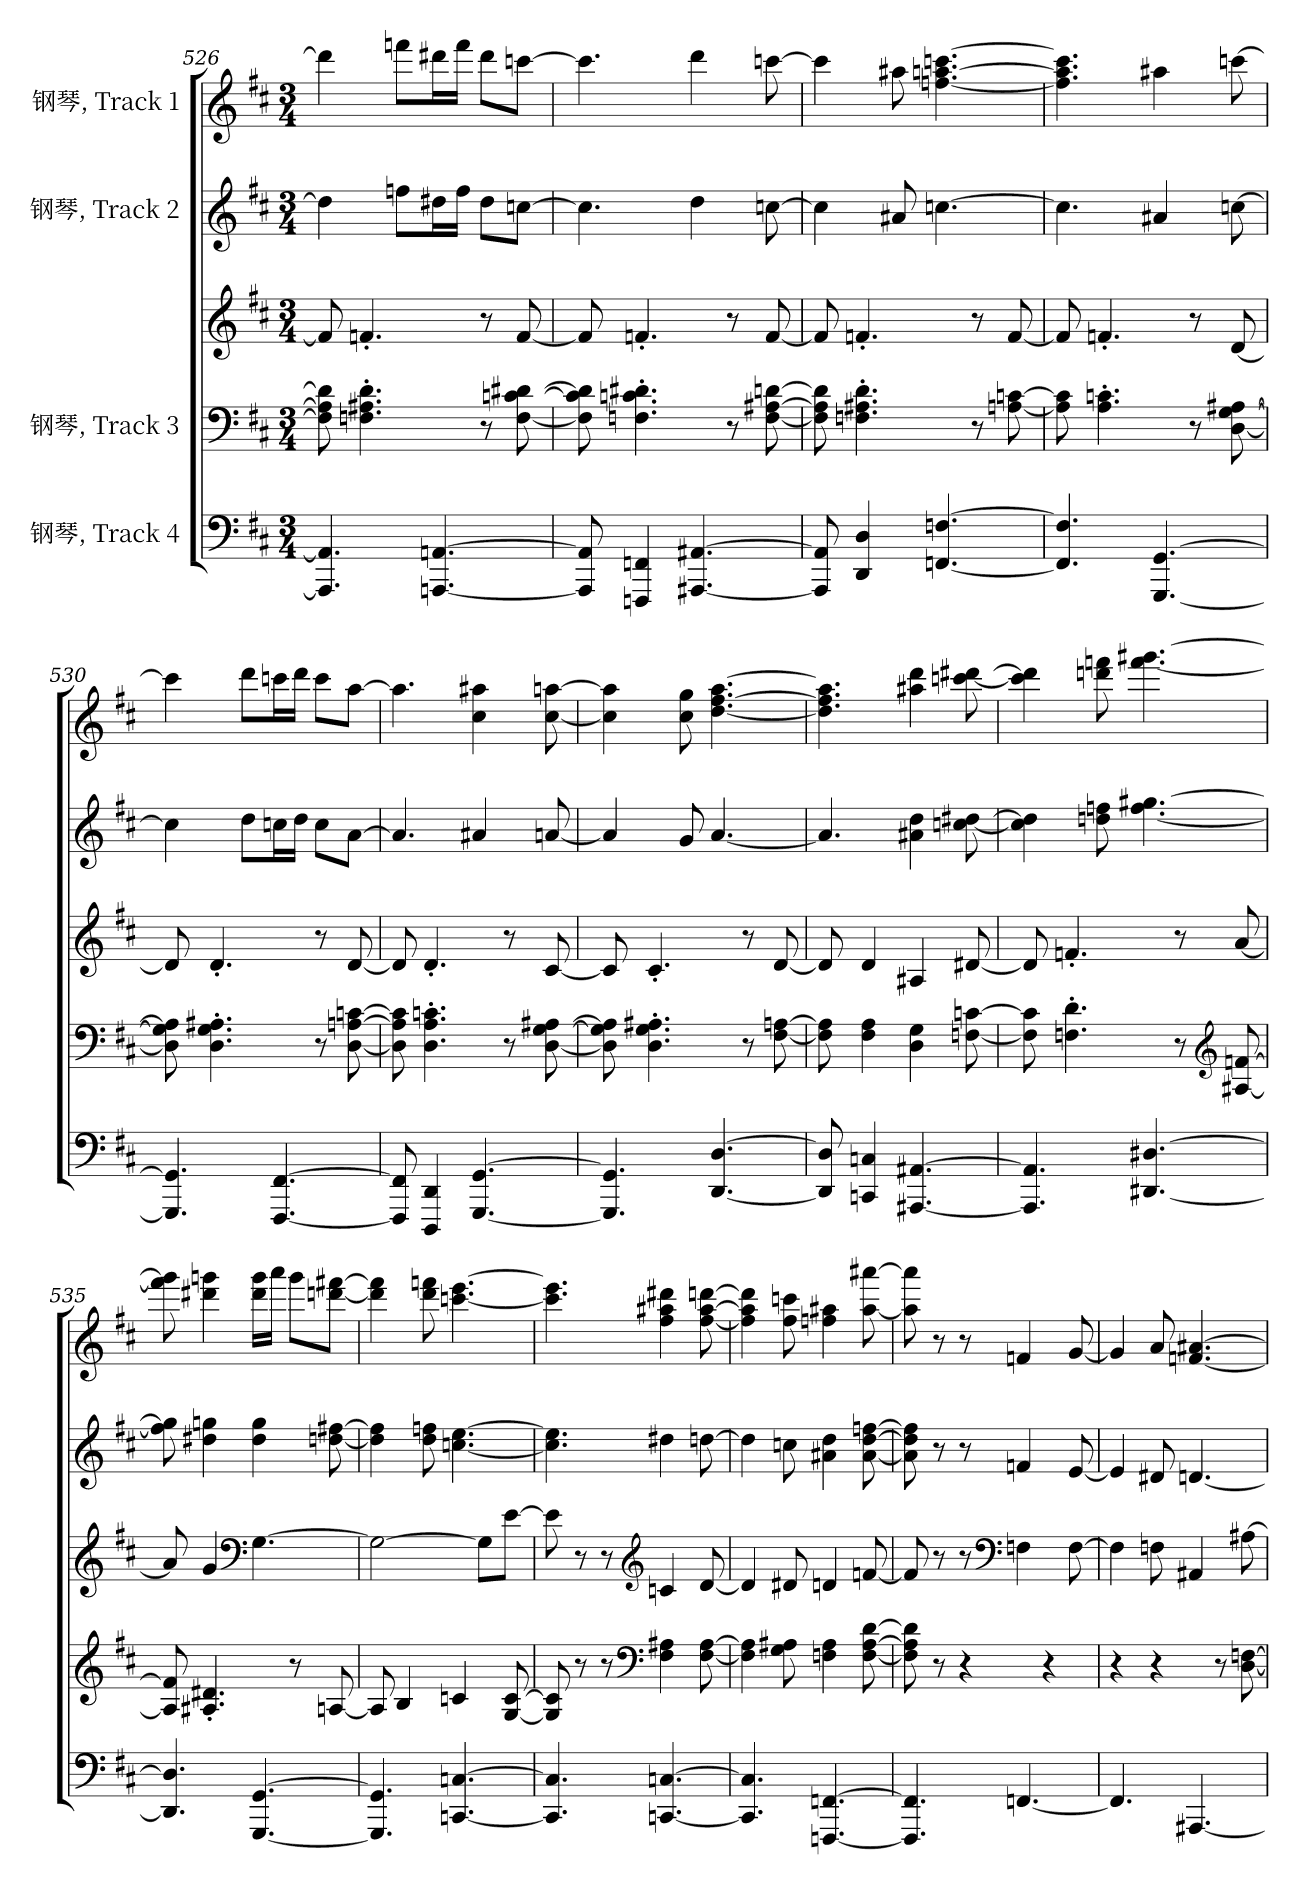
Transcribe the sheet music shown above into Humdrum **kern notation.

**kern	**kern	**kern	**kern	**kern
*part4	*part3	*part3	*part2	*part1
*staff5	*staff4	*staff3	*staff2	*staff1
*I"钢琴, Track 4	*I"钢琴, Track 3	*	*I"钢琴, Track 2	*I"钢琴, Track 1
*clefF4	*clefF4	*clefG2	*clefG2	*clefG2
*k[f#c#]	*k[f#c#]	*k[f#c#]	*k[f#c#]	*k[f#c#]
*M3/4	*M3/4	*M3/4	*M3/4	*M3/4
=526	=526	=526	=526	=526
4.AAA#/] 4.AA#/]	8F\] 8A#\] 8d\]	8f/]	4dd\]	4ddd\]
.	4.Fn\' 4.A#X\' 4.d\'	4.fn'/	.	.
.	.	.	8ffn\L	8fffn\L
[4.AAAn/ [4.AAn/	.	.	16dd#X\L	16ddd#X\L
.	.	.	16ff\JJ	16fff\JJ
.	8r	8r	8dd#\L	8ddd#\L
.	[8F\ [8cn\ [8d#X\	[8f/	[8ccn\J	[8cccn\J
!!LO:PB:g=z
=527	=527	=527	=527	=527
8AAA/] 8AA/]	8F\] 8c\] 8d#\]	8f/]	4.cc\]	4.ccc\]
4FFFn/ 4FFn/	4.Fn\' 4.cn\' 4.d#X\'	4.fn'/	.	.
[4.AAA#X/ [4.AA#X/	.	.	4dd\	4ddd\
.	8r	8r	.	.
.	[8F\ [8A#X\ [8dn\	[8f/	[8ccn\	[8cccn\
=528	=528	=528	=528	=528
8AAA#/] 8AA#/]	8F\] 8A#\] 8d\]	8f/]	4cc\]	4ccc\]
4DD/ 4D/	4.Fn\' 4.A#X\' 4.d\'	4.fn'/	.	.
.	.	.	8a#X/	8aa#X\
[4.FFn/ [4.Fn/	.	.	[4.ccn\	[4.ffn\ [4.aan\ [4.cccn\
.	8r	8r	.	.
.	[8An\ [8cn\	[8f/	.	.
=529	=529	=529	=529	=529
4.FF/] 4.F/]	8A\] 8c\]	8f/]	4.cc\]	4.ff\] 4.aa\] 4.ccc\]
.	4.A\' 4.cn\'	4.fn'/	.	.
[4.GGG/ [4.GG/	.	.	4a#X/	4aa#X\
.	8r	8r	.	.
.	[8D\ [8G\ [8A#X\	[8d/	[8ccn\	[8cccn\
=530	=530	=530	=530	=530
4.GGG/] 4.GG/]	8D\] 8G\] 8A#\]	8d/]	4cc\]	4ccc\]
.	4.D\' 4.G\' 4.A#X\'	4.d'/	.	.
.	.	.	8dd\L	8ddd\L
[4.FFF#/ [4.FF#/	.	.	16ccn\L	16cccn\L
.	.	.	16dd\JJ	16ddd\JJ
.	8r	8r	8cc\L	8ccc\L
.	[8D\ [8An\ [8cn\	[8d/	[8a\J	[8aa\J
!!LO:LB:g=z
=531	=531	=531	=531	=531
8FFF#/] 8FF#/]	8D\] 8A\] 8c\]	8d/]	4.a/]	4.aa\]
4DDD/ 4DD/	4.D\' 4.A\' 4.cn\'	4.d'/	.	.
[4.GGG/ [4.GG/	.	.	4a#X/	4cc#\ 4aa#X\
.	8r	8r	.	.
.	[8D\ [8G\ [8A#X\	[8c#/	[8an/	[8cc#\ [8aan\
=532	=532	=532	=532	=532
4.GGG/] 4.GG/]	8D\] 8G\] 8A#\]	8c#/]	4a/]	4cc#\] 4aa\]
.	4.D\' 4.G\' 4.A#X\'	4.c#'/	.	.
.	.	.	8g/	8cc#\ 8gg\
[4.DD/ [4.D/	.	.	[4.a/	[4.dd\ [4.ff#\ [4.aa\
.	8r	8r	.	.
.	[8F#\ [8An\	[8d/	.	.
=533	=533	=533	=533	=533
8DD/] 8D/]	8F#\] 8A\]	8d/]	4.a/]	4.dd\] 4.ff#\] 4.aa\]
4CCn/ 4Cn/	4F#\ 4A\	4d/	.	.
[4.AAA#X/ [4.AA#X/	4D\ 4G\	4A#X/	4a#X\ 4dd\	4aa#X\ 4ddd\
.	[8Fn\ [8cn\	[8d#X/	[8ccn\ [8dd#X\	[8cccn\ [8ddd#X\
=534	=534	=534	=534	=534
4.AAA#/] 4.AA#/]	8F\] 8c\]	8d#/]	4cc\] 4dd#\]	4ccc\] 4ddd#\]
.	4.Fn\' 4.d\'	4.fn'/	.	.
.	.	.	8ddn\ 8ffn\	8dddn\ 8fffn\
[4.DD#X/ [4.D#X/	.	.	[4.ff\ [4.gg#X\	[4.fff\ [4.ggg#X\
.	8r	8r	.	.
*	*clefG2	*	*	*
.	[8A#X/ [8fn/	[8a/	.	.
!!LO:PB:g=z
=535	=535	=535	=535	=535
4.DD#/] 4.D#/]	8A#/] 8f/]	8a/]	8ff\] 8gg#\]	8fff\] 8ggg#\]
.	4.A#X/' 4.d#X/'	4g/	4dd#X\ 4ggn\	4ddd#X\ 4gggn\
*	*	*clefF4	*	*
[4.GGG/ [4.GG/	.	[4.G\	4dd#\ 4gg\	16ddd#\ 16ggg\LL
.	.	.	.	16aaa\JJ
.	8r	.	.	8ggg\L
.	[8An/	.	[8ddn\ [8ff#X\	[8dddn\ [8fff#X\J
=536	=536	=536	=536	=536
4.GGG/] 4.GG/]	8A/]	2G\_	4dd\] 4ff#\]	4ddd\] 4fff#\]
.	4B/	.	.	.
.	.	.	8dd\ 8ffn\	8ddd\ 8fffn\
[4.CCn/ [4.Cn/	4cn/	.	[4.ccn\ [4.ee\	[4.cccn\ [4.eee\
.	.	8G\L]	.	.
.	[8G/ [8c/	[8e\J	.	.
=537	=537	=537	=537	=537
4.CC/] 4.C/]	8G/] 8c/]	8e\]	4.cc\] 4.ee\]	4.ccc\] 4.eee\]
.	8r	8r	.	.
.	8r	8r	.	.
*	*clefF4	*clefG2	*	*
[4.CCn/ [4.Cn/	4F#\ 4A#X\	4cn/	4dd#X\	4ff#\ 4aa#X\ 4ddd#X\
.	[8F#\ [8A#\	[8d/	[8ddn\	[8ff#\ [8aa#\ [8dddn\
=538	=538	=538	=538	=538
4.CC/] 4.C/]	4F#\] 4A#\]	4d/]	4dd\]	4ff#\] 4aa#\] 4ddd\]
.	8G\ 8A#X\	8d#X/	8ccn\	8ff#\ 8cccn\
[4.FFFn/ [4.FFn/	4Fn\ 4A#\	4dn/	4a#X\ 4dd\	4ffn\ 4aa#X\
.	[8F\ [8A#\ [8d\	[8fn/	[8a#\ [8dd\ [8ffn\	[8aa#\ [8aaa#X\
!!LO:LB:g=z
=539	=539	=539	=539	=539
4.FFF/] 4.FF/]	8F\] 8A#\] 8d\]	8f/]	8a#\] 8dd\] 8ff\]	8aa#\] 8aaa#\]
.	8r	8r	8r	8r
.	4r	8r	8r	8r
*	*	*clefF4	*	*
[4.FFn/	.	4Fn\	4fn/	4fn/
.	4r	.	.	.
.	.	[8F\	[8e/	[8g/
=540	=540	=540	=540	=540
4.FF/]	4r	4F\]	4e/]	4g/]
.	4r	8Fn\	8d#X/	8a/
[4.AAA#X/	.	4AA#X/	[4.dn/	[4.fn/ [4.a#X/
.	8r	.	.	.
.	[8D\ [8Fn\	[8A#X\	.	.
=	=	=	=	=
*-	*-	*-	*-	*-
